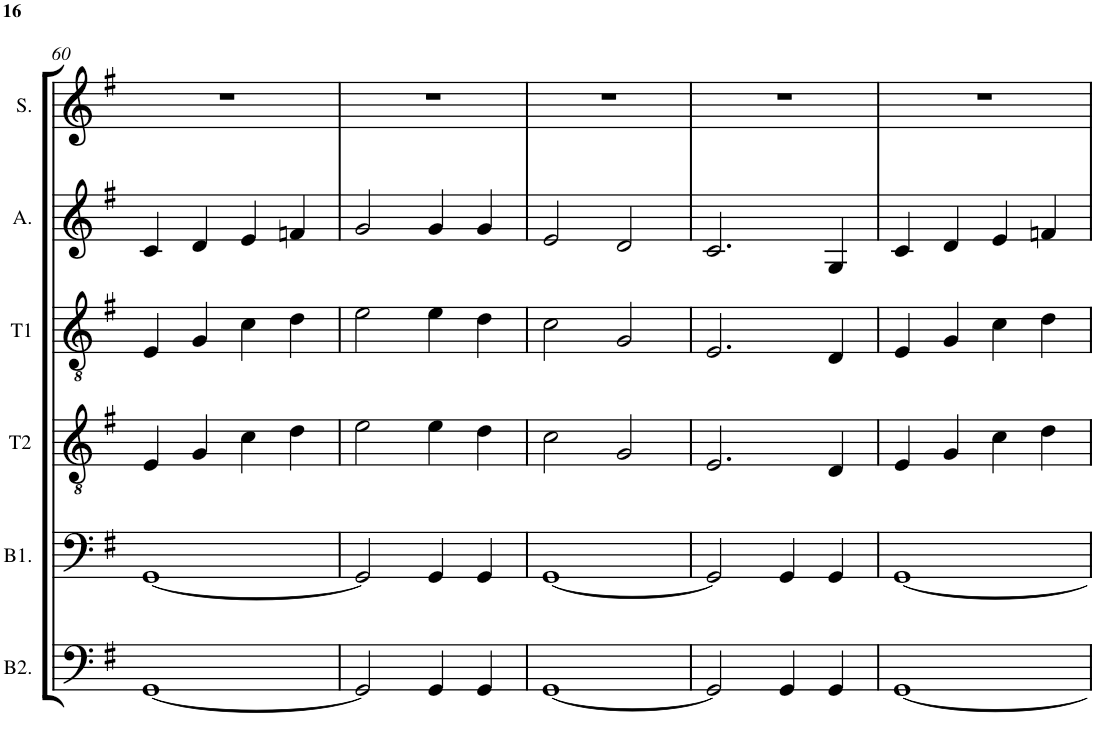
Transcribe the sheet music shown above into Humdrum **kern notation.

**kern	**kern	**kern	**kern	**kern	**kern
*part6	*part5	*part4	*part3	*part2	*part1
*staff6	*staff5	*staff4	*staff3	*staff2	*staff1
*I"Bass 2	*I"Bass 1	*I"Tenor 2	*I"Tenor 1	*I"Alto	*I"Soprano
*I'B2.	*I'B1.	*I'T2	*I'T1	*I'A.	*I'S.
!!LO:PB:g=z
*clefF4	*clefF4	*clefGv2	*clefGv2	*clefG2	*clefG2
*k[f#]	*k[f#]	*k[f#]	*k[f#]	*k[f#]	*k[f#]
*G:	*G:	*G:	*G:	*G:	*G:
*M4/4	*M4/4	*M4/4	*M4/4	*M4/4	*M4/4
=60	=60	=60	=60	=60	=60
[1GG	[1GG	4E/	4E/	4c/	1r
.	.	4G/	4G/	4d/	.
.	.	4c\	4c\	4e/	.
.	.	4d\	4d\	4fn/	.
=61	=61	=61	=61	=61	=61
2GG/]	2GG/]	2e\	2e\	2g/	1r
4GG/	4GG/	4e\	4e\	4g/	.
4GG/	4GG/	4d\	4d\	4g/	.
=62	=62	=62	=62	=62	=62
[1GG	[1GG	2c\	2c\	2e/	1r
.	.	2G/	2G/	2d/	.
=63	=63	=63	=63	=63	=63
2GG/]	2GG/]	2.E/	2.E/	2.c/	1r
4GG/	4GG/	.	.	.	.
4GG/	4GG/	4D/	4D/	4G/	.
=64	=64	=64	=64	=64	=64
[1GG	[1GG	4E/	4E/	4c/	1r
.	.	4G/	4G/	4d/	.
.	.	4c\	4c\	4e/	.
.	.	4d\	4d\	4fn/	.
=	=	=	=	=	=
*-	*-	*-	*-	*-	*-
